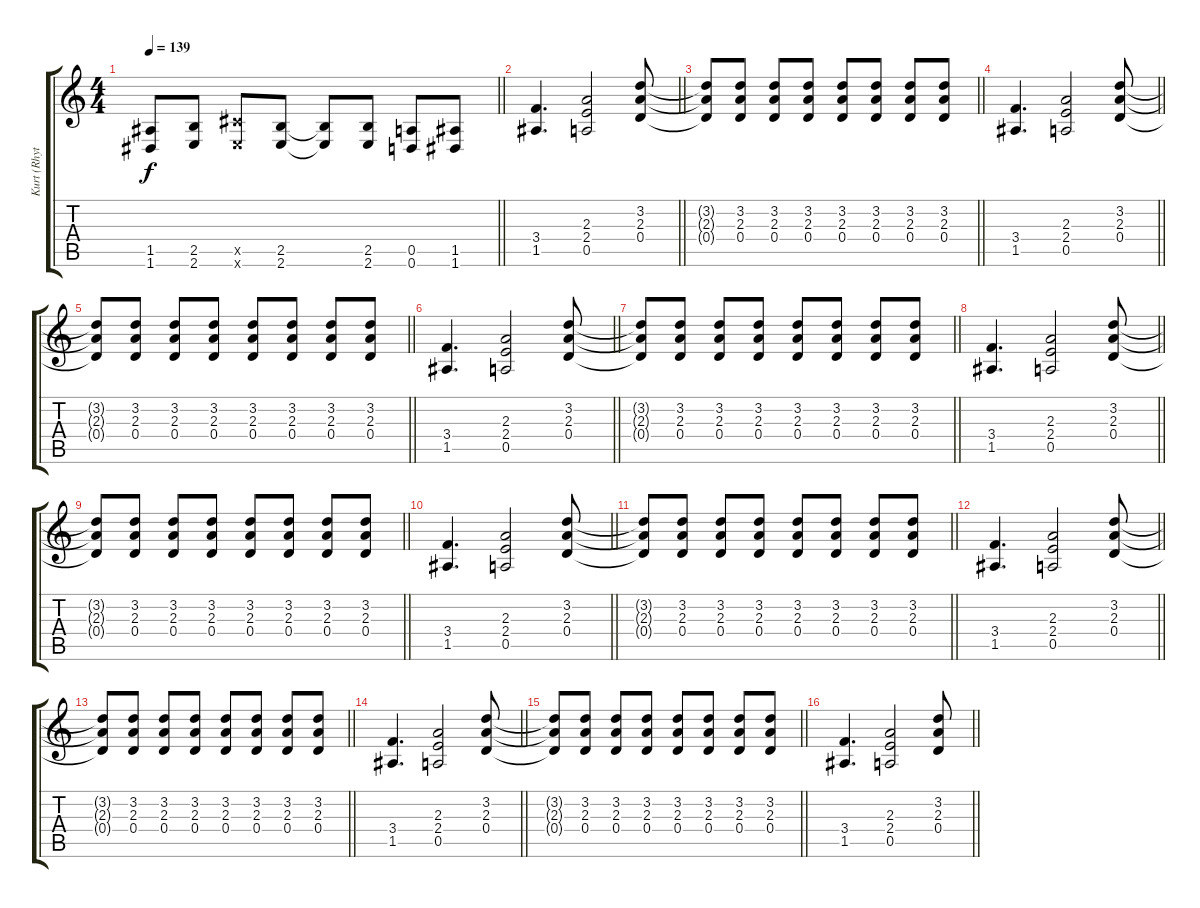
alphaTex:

\track ("Kurt (Rhythm)" "Kurt (Rhyt") {instrument overdrivenguitar}
\staff {score tabs}
\tuning (E4 B3 G3 D3 A2 D2) {hide}
\ts (4 4)
\tempo 139
\clef g2
\barLineRight lightlight
\ks c
(1.5 1.6).8{dy f} (2.5 2.6).8 (4.5{x} 2.6{x}).8 (2.5 2.6).8 (2.5{t} 2.6{t}).8 (2.5 2.6).8 (0.5 0.6).8 (1.5 1.6).8 |
\barLineRight lightlight
(3.4 1.5).4{d} (2.3 2.4 0.5).2 (3.2 2.3 0.4).8 |
\barLineRight lightlight
(3.2{t} 2.3{t} 0.4{t}).8 (3.2 2.3 0.4).8 (3.2 2.3 0.4).8 (3.2 2.3 0.4).8 (3.2 2.3 0.4).8 (3.2 2.3 0.4).8 (3.2 2.3 0.4).8 (3.2 2.3 0.4).8 |
\barLineRight lightlight
(3.4 1.5).4{d} (2.3 2.4 0.5).2 (3.2 2.3 0.4).8 |
\barLineRight lightlight
(3.2{t} 2.3{t} 0.4{t}).8 (3.2 2.3 0.4).8 (3.2 2.3 0.4).8 (3.2 2.3 0.4).8 (3.2 2.3 0.4).8 (3.2 2.3 0.4).8 (3.2 2.3 0.4).8 (3.2 2.3 0.4).8 |
\barLineRight lightlight
(3.4 1.5).4{d} (2.3 2.4 0.5).2 (3.2 2.3 0.4).8 |
\barLineRight lightlight
(3.2{t} 2.3{t} 0.4{t}).8 (3.2 2.3 0.4).8 (3.2 2.3 0.4).8 (3.2 2.3 0.4).8 (3.2 2.3 0.4).8 (3.2 2.3 0.4).8 (3.2 2.3 0.4).8 (3.2 2.3 0.4).8 |
\barLineRight lightlight
(3.4 1.5).4{d} (2.3 2.4 0.5).2 (3.2 2.3 0.4).8 |
\barLineRight lightlight
(3.2{t} 2.3{t} 0.4{t}).8 (3.2 2.3 0.4).8 (3.2 2.3 0.4).8 (3.2 2.3 0.4).8 (3.2 2.3 0.4).8 (3.2 2.3 0.4).8 (3.2 2.3 0.4).8 (3.2 2.3 0.4).8 |
\barLineRight lightlight
(3.4 1.5).4{d} (2.3 2.4 0.5).2 (3.2 2.3 0.4).8 |
\barLineRight lightlight
(3.2{t} 2.3{t} 0.4{t}).8 (3.2 2.3 0.4).8 (3.2 2.3 0.4).8 (3.2 2.3 0.4).8 (3.2 2.3 0.4).8 (3.2 2.3 0.4).8 (3.2 2.3 0.4).8 (3.2 2.3 0.4).8 |
\barLineRight lightlight
(3.4 1.5).4{d} (2.3 2.4 0.5).2 (3.2 2.3 0.4).8 |
\barLineRight lightlight
(3.2{t} 2.3{t} 0.4{t}).8 (3.2 2.3 0.4).8 (3.2 2.3 0.4).8 (3.2 2.3 0.4).8 (3.2 2.3 0.4).8 (3.2 2.3 0.4).8 (3.2 2.3 0.4).8 (3.2 2.3 0.4).8 |
\barLineRight lightlight
(3.4 1.5).4{d} (2.3 2.4 0.5).2 (3.2 2.3 0.4).8 |
\barLineRight lightlight
(3.2{t} 2.3{t} 0.4{t}).8 (3.2 2.3 0.4).8 (3.2 2.3 0.4).8 (3.2 2.3 0.4).8 (3.2 2.3 0.4).8 (3.2 2.3 0.4).8 (3.2 2.3 0.4).8 (3.2 2.3 0.4).8 |
\barLineRight lightlight
(3.4 1.5).4{d} (2.3 2.4 0.5).2 (3.2 2.3 0.4).8
